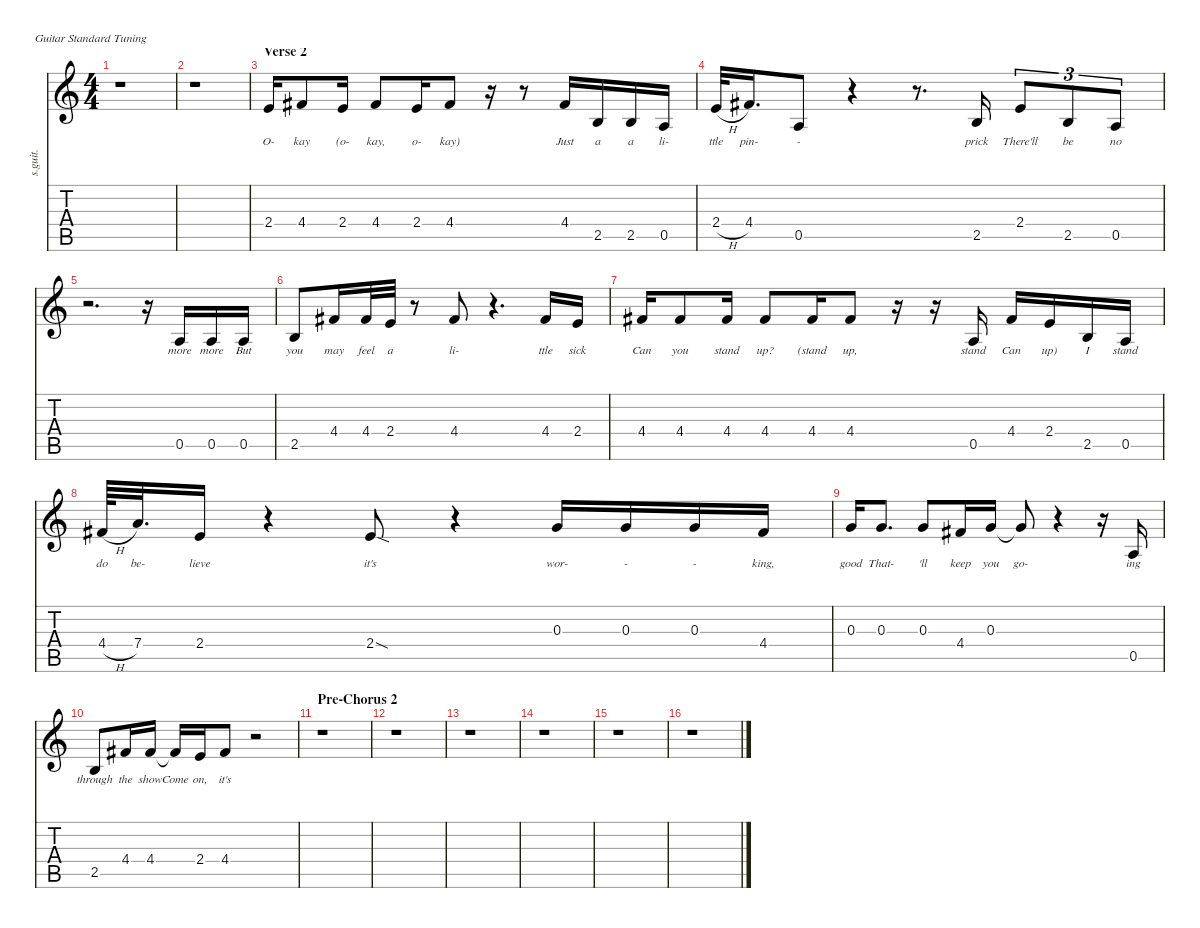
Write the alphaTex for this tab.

\defaultSystemsLayout 4
\hideDynamics
\bracketExtendMode nobrackets
\track ("Roger Waters - Vocals" "s.guit.") {instrument lead6voice}
\staff {score tabs}
\tuning (E4 B3 G3 D3 A2 E2)
\displaytranspose 12
\ts (4 4)
\tempo (64 hide)
\clef g2
\ks c
r.1{dy f} |
r.1 |
\section ("" "Verse 2")
2.4.16{lyrics (0 "O-") lyrics (1 "") lyrics (2 "") lyrics (3 "") lyrics (4 "")} 4.4{acc #}.8{lyrics (0 "kay") lyrics (1 "") lyrics (2 "") lyrics (3 "") lyrics (4 "")} 2.4.16{lyrics (0 "(o-") lyrics (1 "") lyrics (2 "") lyrics (3 "") lyrics (4 "")} 4.4{acc #}.8{lyrics (0 "kay,") lyrics (1 "") lyrics (2 "") lyrics (3 "") lyrics (4 "")} 2.4.16{lyrics (0 "o-") lyrics (1 "") lyrics (2 "") lyrics (3 "") lyrics (4 "")} 4.4{acc #}.8{lyrics (0 "kay)") lyrics (1 "") lyrics (2 "") lyrics (3 "") lyrics (4 "")} r.16 r.8 4.4{acc #}.16{lyrics (0 "Just") lyrics (1 "") lyrics (2 "") lyrics (3 "") lyrics (4 "")} 2.5.16{lyrics (0 "a") lyrics (1 "") lyrics (2 "") lyrics (3 "") lyrics (4 "")} 2.5.16{lyrics (0 "a") lyrics (1 "") lyrics (2 "") lyrics (3 "") lyrics (4 "")} 0.5.16{lyrics (0 "li-") lyrics (1 "") lyrics (2 "") lyrics (3 "") lyrics (4 "")} |
2.4{h}.32{lyrics (0 "ttle") lyrics (1 "") lyrics (2 "") lyrics (3 "") lyrics (4 "")} 4.4{acc #}.16{d lyrics (0 "pin-") lyrics (1 "") lyrics (2 "") lyrics (3 "") lyrics (4 "")} 0.5.8{lyrics (0 "-") lyrics (1 "") lyrics (2 "") lyrics (3 "") lyrics (4 "")} r.4 r.8{d} 2.5.16{lyrics (0 "prick") lyrics (1 "") lyrics (2 "") lyrics (3 "") lyrics (4 "")} 2.4.8{tu (3 2) lyrics (0 "There'll") lyrics (1 "") lyrics (2 "") lyrics (3 "") lyrics (4 "")} 2.5.8{tu (3 2) lyrics (0 "be") lyrics (1 "") lyrics (2 "") lyrics (3 "") lyrics (4 "")} 0.5.8{tu (3 2) lyrics (0 "no") lyrics (1 "") lyrics (2 "") lyrics (3 "") lyrics (4 "")} |
r.2{d} r.16 0.5.16{lyrics (0 "more") lyrics (1 "") lyrics (2 "") lyrics (3 "") lyrics (4 "")} 0.5.16{lyrics (0 "more") lyrics (1 "") lyrics (2 "") lyrics (3 "") lyrics (4 "")} 0.5.16{lyrics (0 "But") lyrics (1 "") lyrics (2 "") lyrics (3 "") lyrics (4 "")} |
2.5.8{lyrics (0 "you") lyrics (1 "") lyrics (2 "") lyrics (3 "") lyrics (4 "")} 4.4{acc #}.16{lyrics (0 "may") lyrics (1 "") lyrics (2 "") lyrics (3 "") lyrics (4 "")} 4.4{acc #}.32{lyrics (0 "feel") lyrics (1 "") lyrics (2 "") lyrics (3 "") lyrics (4 "")} 2.4.32{lyrics (0 "a") lyrics (1 "") lyrics (2 "") lyrics (3 "") lyrics (4 "")} r.8 4.4{acc #}.8{lyrics (0 "li-") lyrics (1 "") lyrics (2 "") lyrics (3 "") lyrics (4 "")} r.4{d} 4.4{acc #}.16{lyrics (0 "ttle") lyrics (1 "") lyrics (2 "") lyrics (3 "") lyrics (4 "")} 2.4.16{lyrics (0 "sick") lyrics (1 "") lyrics (2 "") lyrics (3 "") lyrics (4 "")} |
4.4{acc #}.16{lyrics (0 "Can") lyrics (1 "") lyrics (2 "") lyrics (3 "") lyrics (4 "")} 4.4{acc #}.8{lyrics (0 "you") lyrics (1 "") lyrics (2 "") lyrics (3 "") lyrics (4 "")} 4.4{acc #}.16{lyrics (0 "stand") lyrics (1 "") lyrics (2 "") lyrics (3 "") lyrics (4 "")} 4.4{acc #}.8{lyrics (0 "up?") lyrics (1 "") lyrics (2 "") lyrics (3 "") lyrics (4 "")} 4.4{acc #}.16{lyrics (0 "(stand") lyrics (1 "") lyrics (2 "") lyrics (3 "") lyrics (4 "")} 4.4{acc #}.8{lyrics (0 "up,") lyrics (1 "") lyrics (2 "") lyrics (3 "") lyrics (4 "")} r.16 r.16 0.5.16{lyrics (0 "stand") lyrics (1 "") lyrics (2 "") lyrics (3 "") lyrics (4 "")} 4.4{acc #}.16{lyrics (0 "Can") lyrics (1 "") lyrics (2 "") lyrics (3 "") lyrics (4 "")} 2.4.16{lyrics (0 "up)") lyrics (1 "") lyrics (2 "") lyrics (3 "") lyrics (4 "")} 2.5.16{lyrics (0 "I") lyrics (1 "") lyrics (2 "") lyrics (3 "") lyrics (4 "")} 0.5.16{lyrics (0 "stand") lyrics (1 "") lyrics (2 "") lyrics (3 "") lyrics (4 "")} |
4.4{h acc #}.64{lyrics (0 "do") lyrics (1 "") lyrics (2 "") lyrics (3 "") lyrics (4 "")} 7.4.32{d lyrics (0 "be-") lyrics (1 "") lyrics (2 "") lyrics (3 "") lyrics (4 "")} 2.4.16{lyrics (0 "lieve") lyrics (1 "") lyrics (2 "") lyrics (3 "") lyrics (4 "")} r.4 2.4{sod}.8{lyrics (0 "it's") lyrics (1 "") lyrics (2 "") lyrics (3 "") lyrics (4 "")} r.4 0.3.16{lyrics (0 "wor-") lyrics (1 "") lyrics (2 "") lyrics (3 "") lyrics (4 "")} 0.3.16{lyrics (0 "-") lyrics (1 "") lyrics (2 "") lyrics (3 "") lyrics (4 "")} 0.3.16{lyrics (0 "-") lyrics (1 "") lyrics (2 "") lyrics (3 "") lyrics (4 "")} 4.4{acc #}.16{lyrics (0 "king,") lyrics (1 "") lyrics (2 "") lyrics (3 "") lyrics (4 "")} |
0.3.16{lyrics (0 "good") lyrics (1 "") lyrics (2 "") lyrics (3 "") lyrics (4 "")} 0.3.8{d lyrics (0 "That-") lyrics (1 "") lyrics (2 "") lyrics (3 "") lyrics (4 "")} 0.3.8{lyrics (0 "'ll") lyrics (1 "") lyrics (2 "") lyrics (3 "") lyrics (4 "")} 4.4{acc #}.16{lyrics (0 "keep") lyrics (1 "") lyrics (2 "") lyrics (3 "") lyrics (4 "")} 0.3.16{lyrics (0 "you") lyrics (1 "") lyrics (2 "") lyrics (3 "") lyrics (4 "")} 0.3{t}.8{lyrics (0 "go-") lyrics (1 "") lyrics (2 "") lyrics (3 "") lyrics (4 "")} r.4 r.16 0.5.16{lyrics (0 "ing") lyrics (1 "") lyrics (2 "") lyrics (3 "") lyrics (4 "")} |
2.5.8{lyrics (0 "through") lyrics (1 "") lyrics (2 "") lyrics (3 "") lyrics (4 "")} 4.4{acc #}.16{lyrics (0 "the") lyrics (1 "") lyrics (2 "") lyrics (3 "") lyrics (4 "")} 4.4{acc #}.16{lyrics (0 "show") lyrics (1 "") lyrics (2 "") lyrics (3 "") lyrics (4 "")} 4.4{t acc #}.16{lyrics (0 "Come") lyrics (1 "") lyrics (2 "") lyrics (3 "") lyrics (4 "")} 2.4.16{lyrics (0 "on,") lyrics (1 "") lyrics (2 "") lyrics (3 "") lyrics (4 "")} 4.4{acc #}.8{lyrics (0 "it's") lyrics (1 "") lyrics (2 "") lyrics (3 "") lyrics (4 "")} r.2 |
\section ("" "Pre-Chorus 2")
r.1 |
r.1 |
r.1 |
r.1 |
r.1 |
r.1
